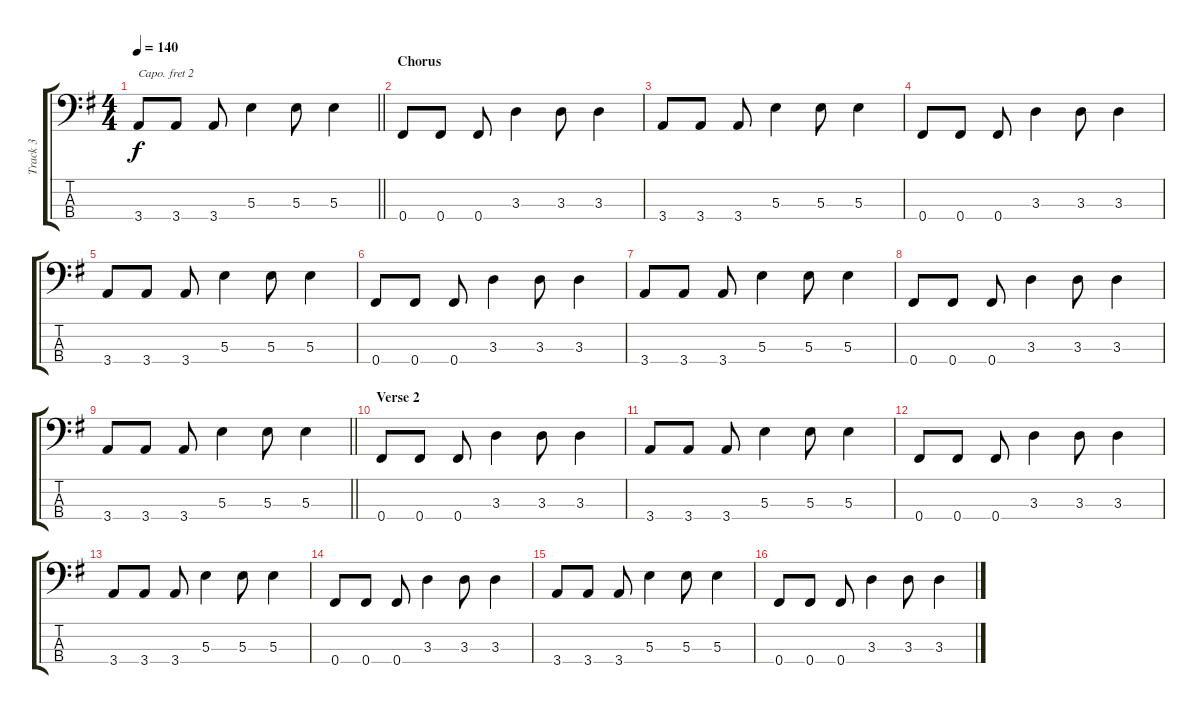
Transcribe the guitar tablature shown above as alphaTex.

\track ("Track 3" "Track 3") {instrument electricbasspick}
\staff {score tabs}
\capo 2
\tuning (G2 D2 A1 E1) {hide}
\ts (4 4)
\tempo 140
\clef f4
\barLineRight lightlight
\ks g
3.4.8{dy f} 3.4.8 3.4.8 5.3.4 5.3.8 5.3.4 |
\section ("" "Chorus")
0.4.8 0.4.8 0.4.8 3.3.4 3.3.8 3.3.4 |
3.4.8 3.4.8 3.4.8 5.3.4 5.3.8 5.3.4 |
0.4.8 0.4.8 0.4.8 3.3.4 3.3.8 3.3.4 |
3.4.8 3.4.8 3.4.8 5.3.4 5.3.8 5.3.4 |
0.4.8 0.4.8 0.4.8 3.3.4 3.3.8 3.3.4 |
3.4.8 3.4.8 3.4.8 5.3.4 5.3.8 5.3.4 |
0.4.8 0.4.8 0.4.8 3.3.4 3.3.8 3.3.4 |
\barLineRight lightlight
3.4.8 3.4.8 3.4.8 5.3.4 5.3.8 5.3.4 |
\section ("" "Verse 2")
0.4.8 0.4.8 0.4.8 3.3.4 3.3.8 3.3.4 |
3.4.8 3.4.8 3.4.8 5.3.4 5.3.8 5.3.4 |
0.4.8 0.4.8 0.4.8 3.3.4 3.3.8 3.3.4 |
3.4.8 3.4.8 3.4.8 5.3.4 5.3.8 5.3.4 |
0.4.8 0.4.8 0.4.8 3.3.4 3.3.8 3.3.4 |
3.4.8 3.4.8 3.4.8 5.3.4 5.3.8 5.3.4 |
0.4.8 0.4.8 0.4.8 3.3.4 3.3.8 3.3.4
